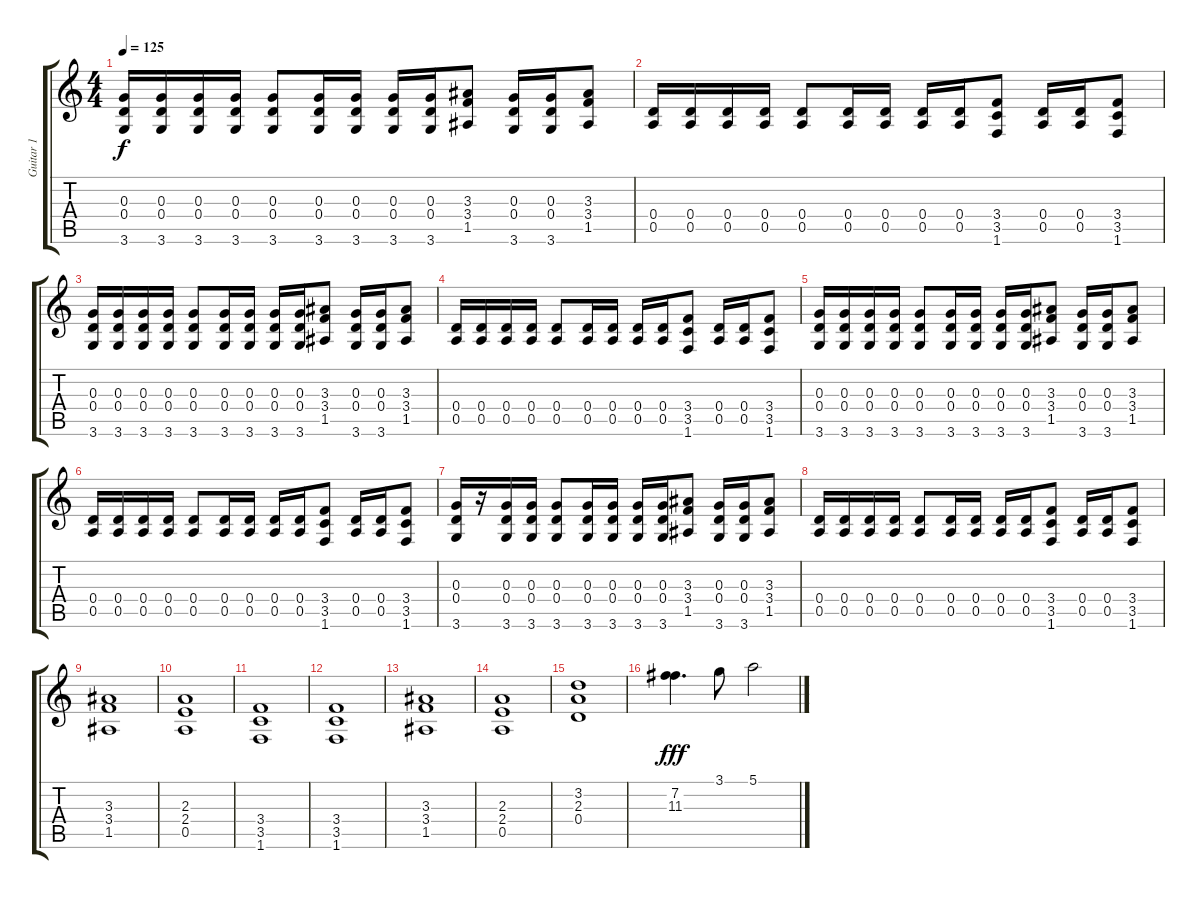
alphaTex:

\track ("Guitar 1" "Guitar 1") {instrument distortionguitar}
\staff {score tabs}
\tuning (E4 B3 G3 D3 A2 E2) {hide}
\ts (4 4)
\tempo 125
\clef g2
\ks c
(0.3 0.4 3.6).16{dy f} (0.3 0.4 3.6).16 (0.3 0.4 3.6).16 (0.3 0.4 3.6).16 (0.3 0.4 3.6).8 (0.3 0.4 3.6).16 (0.3 0.4 3.6).16 (0.3 0.4 3.6).16 (0.3 0.4 3.6).16 (3.3 3.4 1.5).8 (0.3 0.4 3.6).16 (0.3 0.4 3.6).16 (3.3 3.4 1.5).8 |
(0.4 0.5).16 (0.4 0.5).16 (0.4 0.5).16 (0.4 0.5).16 (0.4 0.5).8 (0.4 0.5).16 (0.4 0.5).16 (0.4 0.5).16 (0.4 0.5).16 (3.4 3.5 1.6).8 (0.4 0.5).16 (0.4 0.5).16 (3.4 3.5 1.6).8 |
(0.3 0.4 3.6).16 (0.3 0.4 3.6).16 (0.3 0.4 3.6).16 (0.3 0.4 3.6).16 (0.3 0.4 3.6).8 (0.3 0.4 3.6).16 (0.3 0.4 3.6).16 (0.3 0.4 3.6).16 (0.3 0.4 3.6).16 (3.3 3.4 1.5).8 (0.3 0.4 3.6).16 (0.3 0.4 3.6).16 (3.3 3.4 1.5).8 |
(0.4 0.5).16 (0.4 0.5).16 (0.4 0.5).16 (0.4 0.5).16 (0.4 0.5).8 (0.4 0.5).16 (0.4 0.5).16 (0.4 0.5).16 (0.4 0.5).16 (3.4 3.5 1.6).8 (0.4 0.5).16 (0.4 0.5).16 (3.4 3.5 1.6).8 |
(0.3 0.4 3.6).16 (0.3 0.4 3.6).16 (0.3 0.4 3.6).16 (0.3 0.4 3.6).16 (0.3 0.4 3.6).8 (0.3 0.4 3.6).16 (0.3 0.4 3.6).16 (0.3 0.4 3.6).16 (0.3 0.4 3.6).16 (3.3 3.4 1.5).8 (0.3 0.4 3.6).16 (0.3 0.4 3.6).16 (3.3 3.4 1.5).8 |
(0.4 0.5).16 (0.4 0.5).16 (0.4 0.5).16 (0.4 0.5).16 (0.4 0.5).8 (0.4 0.5).16 (0.4 0.5).16 (0.4 0.5).16 (0.4 0.5).16 (3.4 3.5 1.6).8 (0.4 0.5).16 (0.4 0.5).16 (3.4 3.5 1.6).8 |
(0.3 0.4 3.6).16 r.16 (0.3 0.4 3.6).16 (0.3 0.4 3.6).16 (0.3 0.4 3.6).8 (0.3 0.4 3.6).16 (0.3 0.4 3.6).16 (0.3 0.4 3.6).16 (0.3 0.4 3.6).16 (3.3 3.4 1.5).8 (0.3 0.4 3.6).16 (0.3 0.4 3.6).16 (3.3 3.4 1.5).8 |
(0.4 0.5).16 (0.4 0.5).16 (0.4 0.5).16 (0.4 0.5).16 (0.4 0.5).8 (0.4 0.5).16 (0.4 0.5).16 (0.4 0.5).16 (0.4 0.5).16 (3.4 3.5 1.6).8 (0.4 0.5).16 (0.4 0.5).16 (3.4 3.5 1.6).8 |
(3.3 3.4 1.5).1 |
(2.3 2.4 0.5).1 |
(3.4 3.5 1.6).1 |
(3.4 3.5 1.6).1 |
(3.3 3.4 1.5).1 |
(2.3 2.4 0.5).1 |
(3.2 2.3 0.4).1 |
(7.2 11.3).4{d dy fff} 3.1.8 5.1.2
